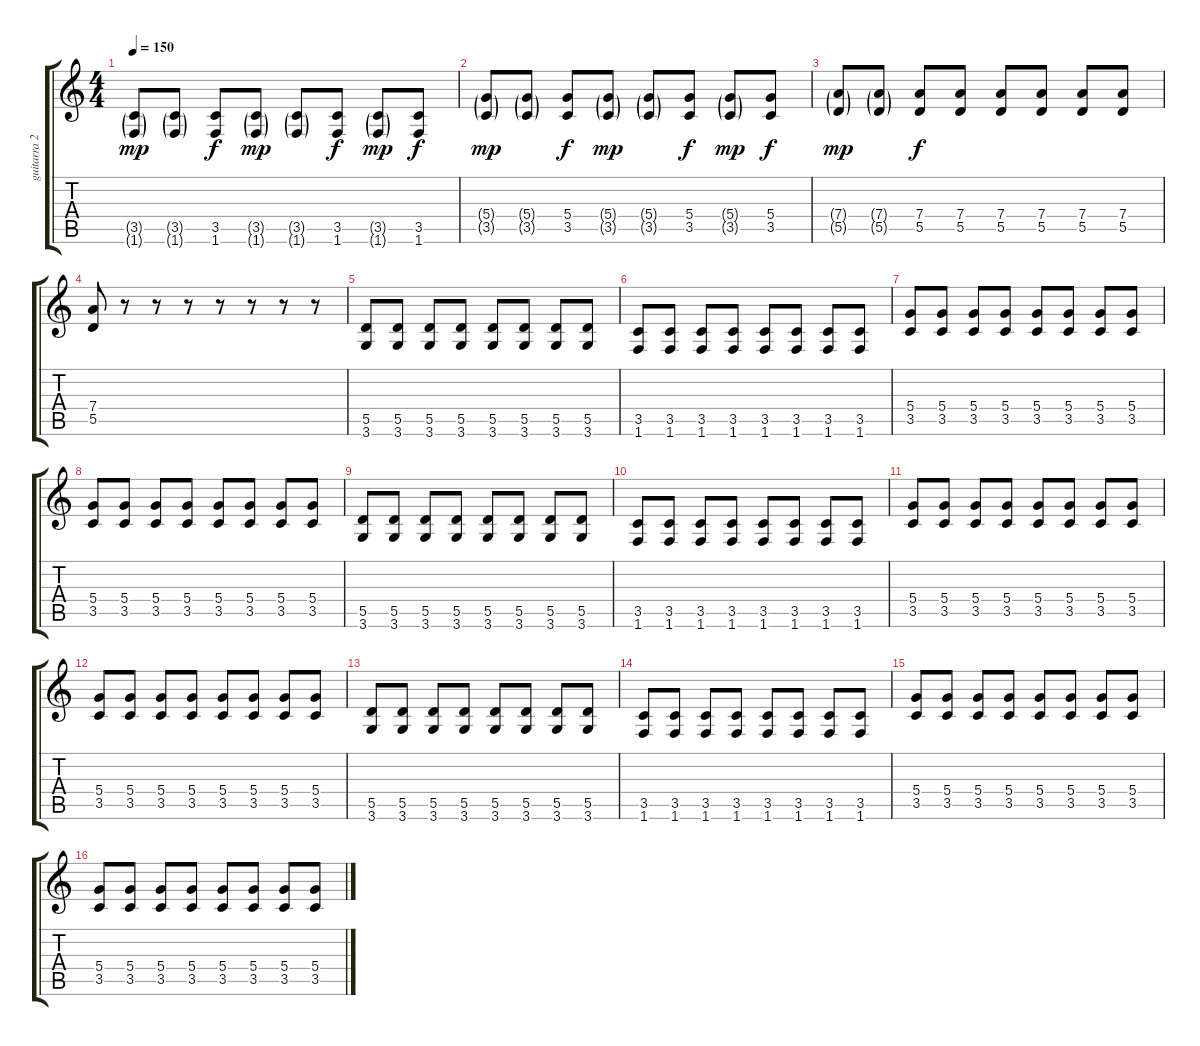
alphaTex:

\track ("guitarra 2" "guitarra 2") {instrument overdrivenguitar}
\staff {score tabs}
\tuning (E4 B3 G3 D3 A2 E2) {hide}
\ts (4 4)
\tempo 150
\clef g2
\ks c
(3.5{g} 1.6{g}).8{dy mp} (3.5{g} 1.6{g}).8 (3.5 1.6).8{dy f} (3.5{g} 1.6{g}).8{dy mp} (3.5{g} 1.6{g}).8 (3.5 1.6).8{dy f} (3.5{g} 1.6{g}).8{dy mp} (3.5 1.6).8{dy f} |
(5.4{g} 3.5{g}).8{dy mp} (5.4{g} 3.5{g}).8 (5.4 3.5).8{dy f} (5.4{g} 3.5{g}).8{dy mp} (5.4{g} 3.5{g}).8 (5.4 3.5).8{dy f} (5.4{g} 3.5{g}).8{dy mp} (5.4 3.5).8{dy f} |
(7.4{g} 5.5{g}).8{dy mp} (7.4{g} 5.5{g}).8 (7.4 5.5).8{dy f} (7.4 5.5).8 (7.4 5.5).8 (7.4 5.5).8 (7.4 5.5).8 (7.4 5.5).8 |
(7.4 5.5).8 r.8 r.8 r.8 r.8 r.8 r.8 r.8 |
(5.5 3.6).8 (5.5 3.6).8 (5.5 3.6).8 (5.5 3.6).8 (5.5 3.6).8 (5.5 3.6).8 (5.5 3.6).8 (5.5 3.6).8 |
(3.5 1.6).8 (3.5 1.6).8 (3.5 1.6).8 (3.5 1.6).8 (3.5 1.6).8 (3.5 1.6).8 (3.5 1.6).8 (3.5 1.6).8 |
(5.4 3.5).8 (5.4 3.5).8 (5.4 3.5).8 (5.4 3.5).8 (5.4 3.5).8 (5.4 3.5).8 (5.4 3.5).8 (5.4 3.5).8 |
(5.4 3.5).8 (5.4 3.5).8 (5.4 3.5).8 (5.4 3.5).8 (5.4 3.5).8 (5.4 3.5).8 (5.4 3.5).8 (5.4 3.5).8 |
(5.5 3.6).8 (5.5 3.6).8 (5.5 3.6).8 (5.5 3.6).8 (5.5 3.6).8 (5.5 3.6).8 (5.5 3.6).8 (5.5 3.6).8 |
(3.5 1.6).8 (3.5 1.6).8 (3.5 1.6).8 (3.5 1.6).8 (3.5 1.6).8 (3.5 1.6).8 (3.5 1.6).8 (3.5 1.6).8 |
(5.4 3.5).8 (5.4 3.5).8 (5.4 3.5).8 (5.4 3.5).8 (5.4 3.5).8 (5.4 3.5).8 (5.4 3.5).8 (5.4 3.5).8 |
(5.4 3.5).8 (5.4 3.5).8 (5.4 3.5).8 (5.4 3.5).8 (5.4 3.5).8 (5.4 3.5).8 (5.4 3.5).8 (5.4 3.5).8 |
(5.5 3.6).8 (5.5 3.6).8 (5.5 3.6).8 (5.5 3.6).8 (5.5 3.6).8 (5.5 3.6).8 (5.5 3.6).8 (5.5 3.6).8 |
(3.5 1.6).8 (3.5 1.6).8 (3.5 1.6).8 (3.5 1.6).8 (3.5 1.6).8 (3.5 1.6).8 (3.5 1.6).8 (3.5 1.6).8 |
(5.4 3.5).8 (5.4 3.5).8 (5.4 3.5).8 (5.4 3.5).8 (5.4 3.5).8 (5.4 3.5).8 (5.4 3.5).8 (5.4 3.5).8 |
(5.4 3.5).8 (5.4 3.5).8 (5.4 3.5).8 (5.4 3.5).8 (5.4 3.5).8 (5.4 3.5).8 (5.4 3.5).8 (5.4 3.5).8
